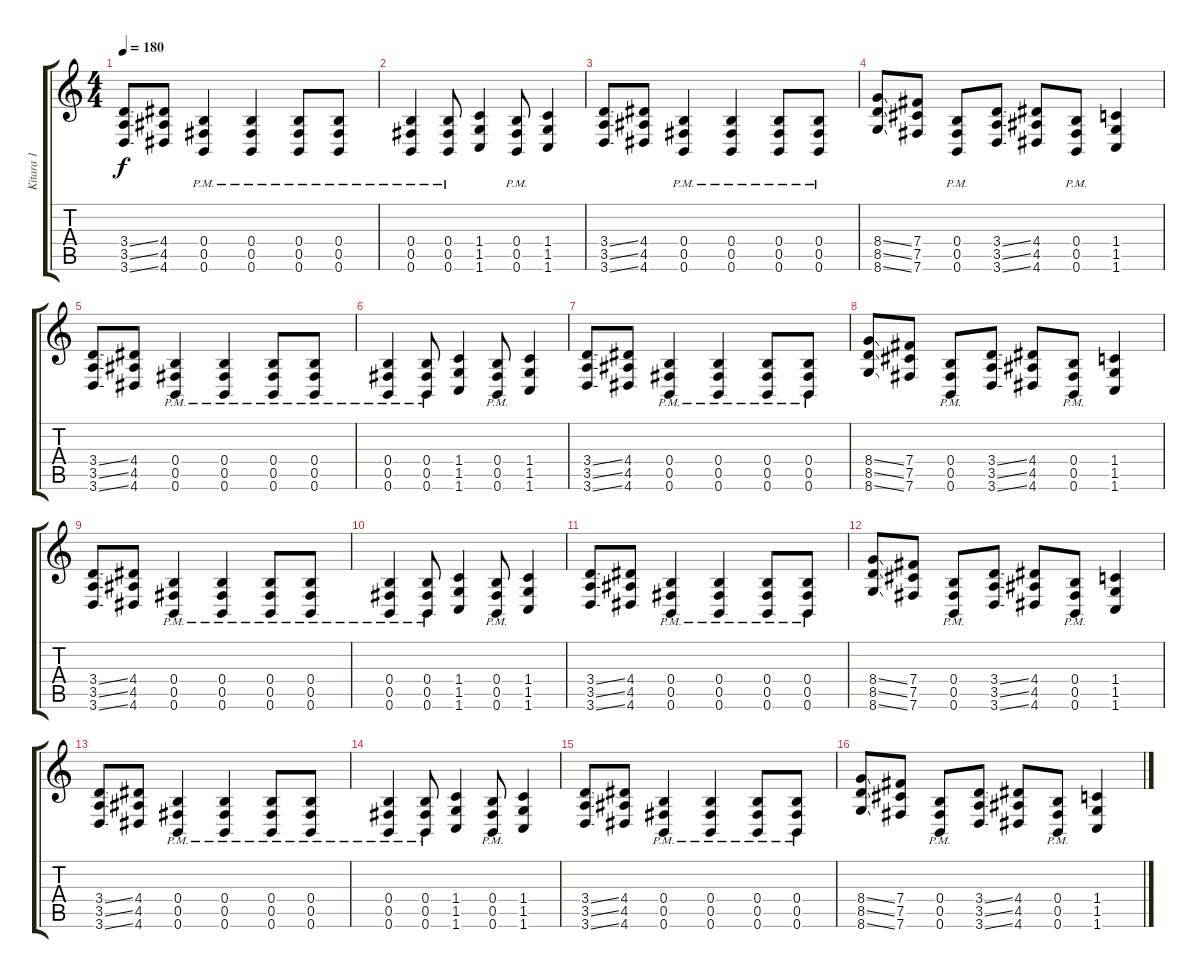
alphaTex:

\track ("Kitara 1" "Kitara 1") {instrument distortionguitar}
\staff {score tabs}
\tuning (Db4 Ab3 E3 B2 Gb2 B1) {hide}
\ts (4 4)
\tempo 180
\clef g2
\ks c
(3.4{ss} 3.5{ss} 3.6{ss}).8{dy f} (4.4 4.5 4.6).8 (0.4{pm} 0.5{pm} 0.6{pm}).4 (0.4{pm} 0.5{pm} 0.6{pm}).4 (0.4{pm} 0.5{pm} 0.6{pm}).8 (0.4{pm} 0.5{pm} 0.6{pm}).8 |
(0.4{pm} 0.5{pm} 0.6{pm}).4 (0.4{pm} 0.5{pm} 0.6{pm}).8 (1.4 1.5 1.6).4 (0.4{pm} 0.5{pm} 0.6{pm}).8 (1.4 1.5 1.6).4 |
(3.4{ss} 3.5{ss} 3.6{ss}).8 (4.4 4.5 4.6).8 (0.4{pm} 0.5{pm} 0.6{pm}).4 (0.4{pm} 0.5{pm} 0.6{pm}).4 (0.4{pm} 0.5{pm} 0.6{pm}).8 (0.4{pm} 0.5{pm} 0.6{pm}).8 |
(8.4{ss} 8.5{ss} 8.6{ss}).8 (7.4 7.5 7.6).8 (0.4{pm} 0.5{pm} 0.6{pm}).8 (3.4{ss} 3.5{ss} 3.6{ss}).8 (4.4 4.5 4.6).8 (0.4{pm} 0.5{pm} 0.6{pm}).8 (1.4 1.5 1.6).4 |
(3.4{ss} 3.5{ss} 3.6{ss}).8 (4.4 4.5 4.6).8 (0.4{pm} 0.5{pm} 0.6{pm}).4 (0.4{pm} 0.5{pm} 0.6{pm}).4 (0.4{pm} 0.5{pm} 0.6{pm}).8 (0.4{pm} 0.5{pm} 0.6{pm}).8 |
(0.4{pm} 0.5{pm} 0.6{pm}).4 (0.4{pm} 0.5{pm} 0.6{pm}).8 (1.4 1.5 1.6).4 (0.4{pm} 0.5{pm} 0.6{pm}).8 (1.4 1.5 1.6).4 |
(3.4{ss} 3.5{ss} 3.6{ss}).8 (4.4 4.5 4.6).8 (0.4{pm} 0.5{pm} 0.6{pm}).4 (0.4{pm} 0.5{pm} 0.6{pm}).4 (0.4{pm} 0.5{pm} 0.6{pm}).8 (0.4{pm} 0.5{pm} 0.6{pm}).8 |
(8.4{ss} 8.5{ss} 8.6{ss}).8 (7.4 7.5 7.6).8 (0.4{pm} 0.5{pm} 0.6{pm}).8 (3.4{ss} 3.5{ss} 3.6{ss}).8 (4.4 4.5 4.6).8 (0.4{pm} 0.5{pm} 0.6{pm}).8 (1.4 1.5 1.6).4 |
(3.4{ss} 3.5{ss} 3.6{ss}).8 (4.4 4.5 4.6).8 (0.4{pm} 0.5{pm} 0.6{pm}).4 (0.4{pm} 0.5{pm} 0.6{pm}).4 (0.4{pm} 0.5{pm} 0.6{pm}).8 (0.4{pm} 0.5{pm} 0.6{pm}).8 |
(0.4{pm} 0.5{pm} 0.6{pm}).4 (0.4{pm} 0.5{pm} 0.6{pm}).8 (1.4 1.5 1.6).4 (0.4{pm} 0.5{pm} 0.6{pm}).8 (1.4 1.5 1.6).4 |
(3.4{ss} 3.5{ss} 3.6{ss}).8 (4.4 4.5 4.6).8 (0.4{pm} 0.5{pm} 0.6{pm}).4 (0.4{pm} 0.5{pm} 0.6{pm}).4 (0.4{pm} 0.5{pm} 0.6{pm}).8 (0.4{pm} 0.5{pm} 0.6{pm}).8 |
(8.4{ss} 8.5{ss} 8.6{ss}).8 (7.4 7.5 7.6).8 (0.4{pm} 0.5{pm} 0.6{pm}).8 (3.4{ss} 3.5{ss} 3.6{ss}).8 (4.4 4.5 4.6).8 (0.4{pm} 0.5{pm} 0.6{pm}).8 (1.4 1.5 1.6).4 |
(3.4{ss} 3.5{ss} 3.6{ss}).8 (4.4 4.5 4.6).8 (0.4{pm} 0.5{pm} 0.6{pm}).4 (0.4{pm} 0.5{pm} 0.6{pm}).4 (0.4{pm} 0.5{pm} 0.6{pm}).8 (0.4{pm} 0.5{pm} 0.6{pm}).8 |
(0.4{pm} 0.5{pm} 0.6{pm}).4 (0.4{pm} 0.5{pm} 0.6{pm}).8 (1.4 1.5 1.6).4 (0.4{pm} 0.5{pm} 0.6{pm}).8 (1.4 1.5 1.6).4 |
(3.4{ss} 3.5{ss} 3.6{ss}).8 (4.4 4.5 4.6).8 (0.4{pm} 0.5{pm} 0.6{pm}).4 (0.4{pm} 0.5{pm} 0.6{pm}).4 (0.4{pm} 0.5{pm} 0.6{pm}).8 (0.4{pm} 0.5{pm} 0.6{pm}).8 |
(8.4{ss} 8.5{ss} 8.6{ss}).8 (7.4 7.5 7.6).8 (0.4{pm} 0.5{pm} 0.6{pm}).8 (3.4{ss} 3.5{ss} 3.6{ss}).8 (4.4 4.5 4.6).8 (0.4{pm} 0.5{pm} 0.6{pm}).8 (1.4 1.5 1.6).4
